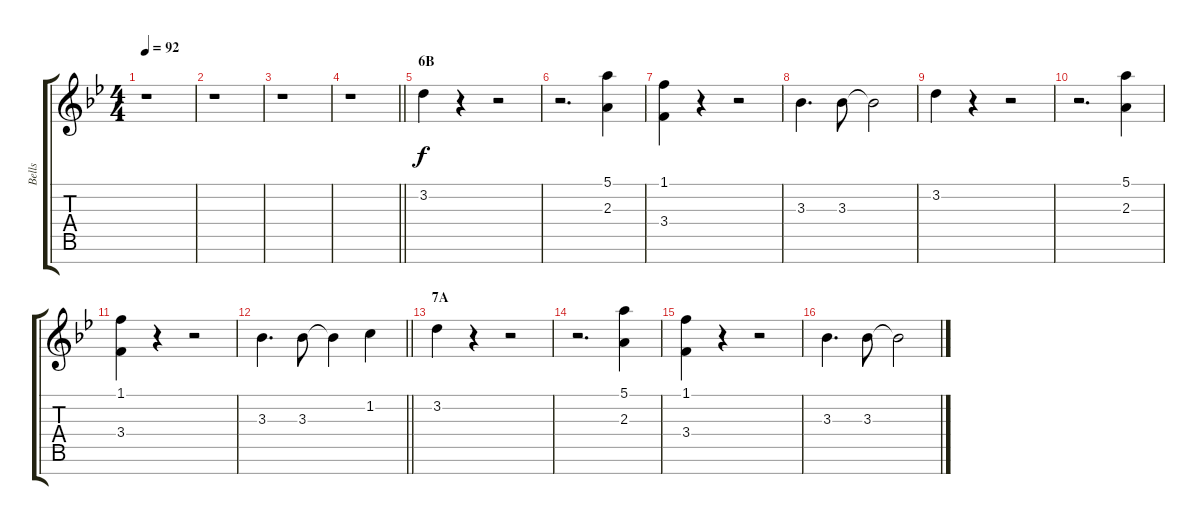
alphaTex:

\track ("Bells" "Bells") {instrument tubularbells}
\staff {score tabs}
\tuning (E5 B4 G4 D4 A3 E3 B2) {hide}
\ts (4 4)
\tempo 92
\clef g2
\ks bb
r.1{dy f} |
r.1 |
r.1 |
\barLineRight lightlight
r.1 |
\section ("" "6B")
3.2.4 r.4 r.2 |
r.2{d} (5.1 2.3).4 |
(1.1 3.4).4 r.4 r.2 |
3.3.4{d} 3.3.8 3.3{t}.2 |
3.2.4 r.4 r.2 |
r.2{d} (5.1 2.3).4 |
(1.1 3.4).4 r.4 r.2 |
\barLineRight lightlight
3.3.4{d} 3.3.8 3.3{t}.4 1.2.4 |
\section ("" "7A")
3.2.4 r.4 r.2 |
r.2{d} (5.1 2.3).4 |
(1.1 3.4).4 r.4 r.2 |
3.3.4{d} 3.3.8 3.3{t}.2
